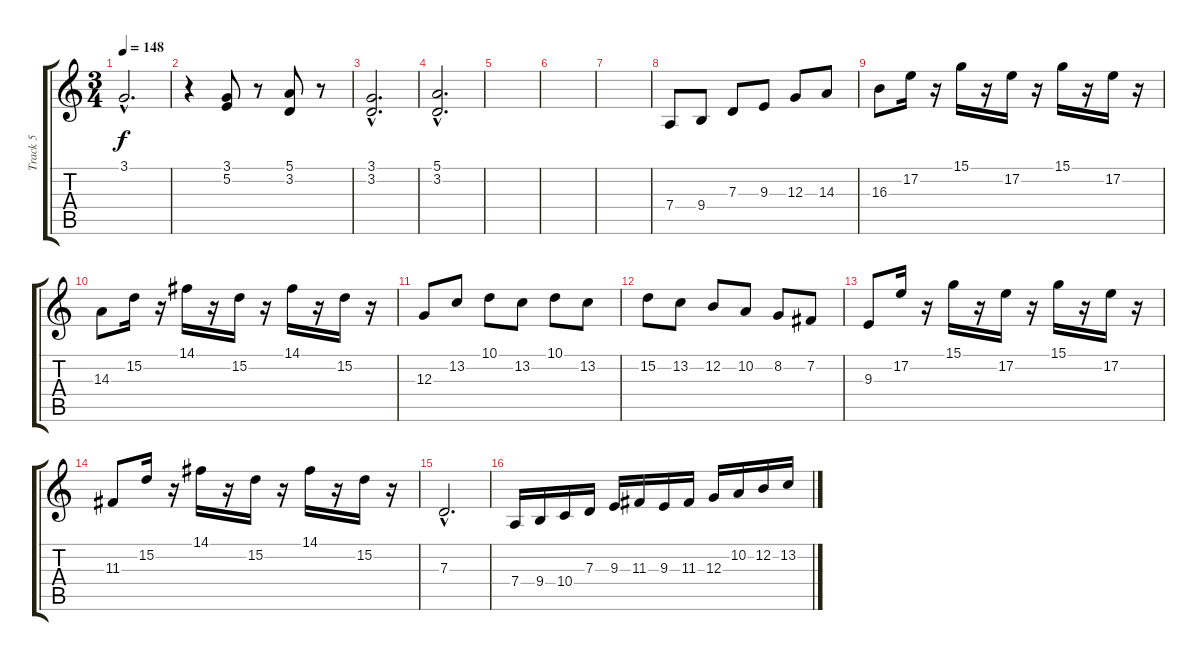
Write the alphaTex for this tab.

\track ("Track 5" "Track 5") {instrument violin}
\staff {score tabs}
\tuning (E4 B3 G3 D3 A2 E2) {hide}
\ts (3 4)
\tempo 148
\clef g2
\ks c
3.1{hac}.2{d dy f} |
r.4 (3.1 5.2).8 r.8 (5.1 3.2).8 r.8 |
(3.1{hac} 3.2{hac}).2{d} |
(5.1{hac} 3.2{hac}).2{d} |
|
|
|
7.4.8 9.4.8 7.3.8 9.3.8 12.3.8 14.3.8 |
16.3.8 17.2.16 r.16 15.1.16 r.16 17.2.16 r.16 15.1.16 r.16 17.2.16 r.16 |
14.3.8 15.2.16 r.16 14.1.16 r.16 15.2.16 r.16 14.1.16 r.16 15.2.16 r.16 |
12.3.8 13.2.8 10.1.8 13.2.8 10.1.8 13.2.8 |
15.2.8 13.2.8 12.2.8 10.2.8 8.2.8 7.2.8 |
9.3.8 17.2.16 r.16 15.1.16 r.16 17.2.16 r.16 15.1.16 r.16 17.2.16 r.16 |
11.3.8 15.2.16 r.16 14.1.16 r.16 15.2.16 r.16 14.1.16 r.16 15.2.16 r.16 |
7.3{hac}.2{d} |
7.4.16{volume 16} 9.4.16 10.4.16 7.3.16 9.3.16 11.3.16 9.3.16 11.3.16 12.3.16 10.2.16 12.2.16 13.2.16
